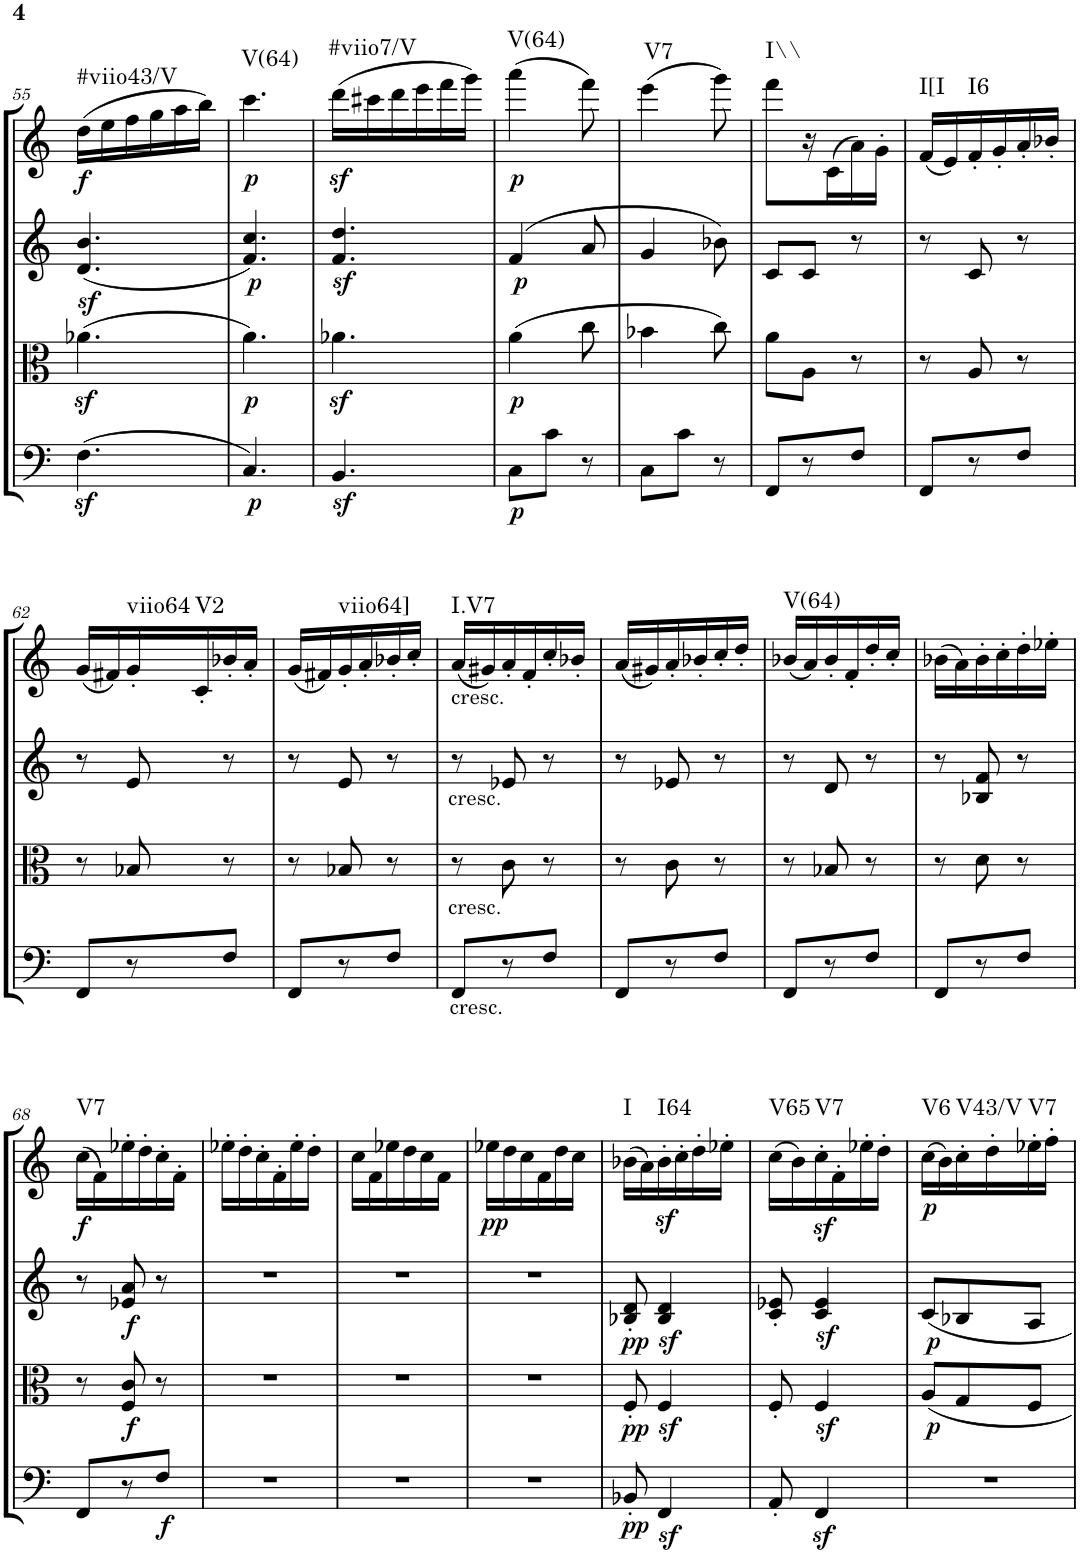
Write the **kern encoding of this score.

**kern	**dynam	**kern	**dynam	**kern	**dynam	**kern	**dynam	**harte
*part4	*part4	*part3	*part3	*part2	*part2	*part1	*part1	*part1
*staff4	*staff4	*staff3	*staff3	*staff2	*staff2	*staff1	*staff1	*
*I"Violoncello	*	*I"Viola	*	*I"Violin II	*	*I"Violin I	*	*
*I'Vc	*	*I'Vla	*	*I'Vln	*	*I'Vln	*	*
!!LO:PB:g=z
*clefF4	*	*clefC3	*	*clefG2	*	*clefG2	*	*
*k[]	*	*k[]	*	*k[]	*	*k[]	*	*
*M3/8	*	*M3/8	*	*M3/8	*	*M3/8	*	*
=55	=55	=55	=55	=55	=55	=55	=55	=55
!	!	!	!	!	!	!	!LO:DY:b	!LO:H:kt=#viio43/V
(4.Fz<\	.	(4.a-Xz<\	.	(4.d/z< 4.b/z<	.	(16dd\LL	f	N
.	.	.	.	.	.	16ee\	.	.
.	.	.	.	.	.	16ff\	.	.
.	.	.	.	.	.	16gg\	.	.
.	.	.	.	.	.	16aa\	.	.
.	.	.	.	.	.	16bb\JJ)	.	.
=56	=56	=56	=56	=56	=56	=56	=56	=56
!	!LO:DY:b	!	!LO:DY:b	!	!LO:DY:b	!	!LO:DY:b	!LO:H:kt=V(64)
4.C/)	p	4.a\)	p	4.f/ 4.cc/)	p	4.ccc\	p	N
=57	=57	=57	=57	=57	=57	=57	=57	=57
!	!	!	!	!	!	!	!LO:DY:b	!LO:H:kt=#viio7/V
4.BBz</	.	4.a-Xz<\	.	4.f/z< 4.dd/z<	.	(16ddd\LL	sf	N
.	.	.	.	.	.	16ccc#X\	.	.
.	.	.	.	.	.	16ddd\	.	.
.	.	.	.	.	.	16eee\	.	.
.	.	.	.	.	.	16fff\	.	.
.	.	.	.	.	.	16ggg\JJ)	.	.
=58	=58	=58	=58	=58	=58	=58	=58	=58
!	!LO:DY:b	!	!LO:DY:b	!	!LO:DY:b	!	!LO:DY:b	!LO:H:kt=V(64)
8C\L	p	(4a\	p	(4f/	p	(4aaa\	p	N
8c\J	.	.	.	.	.	.	.	.
8r	.	8cc\	.	8a/	.	8fff\)	.	.
=59	=59	=59	=59	=59	=59	=59	=59	=59
!	!	!	!	!	!	!	!	!LO:H:kt=V7
8C\L	.	4b-X\	.	4g/	.	(4eee\	.	N
8c\J	.	.	.	.	.	.	.	.
8r	.	8cc\)	.	8b-X\)	.	8ggg\)	.	.
=60	=60	=60	=60	=60	=60	=60	=60	=60
!	!	!	!	!	!	!	!	!LO:H:kt=I\\
8FF/L	.	8a\L	.	8c/L	.	8fff\L	.	N
8r	.	8A\J	.	8c/J	.	16r	.	.
.	.	.	.	.	.	(16c\	.	.
8F/J	.	8r	.	8r	.	16a\)	.	.
.	.	.	.	.	.	16g'\JJ	.	.
=61	=61	=61	=61	=61	=61	=61	=61	=61
!	!	!	!	!	!	!	!	!LO:H:kt=I[I
8FF/L	.	8r	.	8r	.	(16f/LL	.	N
.	.	.	.	.	.	16e/)	.	.
!	!	!	!	!	!	!	!	!LO:H:kt=I6
8r	.	8A/	.	8c/	.	16f'/	.	N
.	.	.	.	.	.	16g'/	.	.
8F/J	.	8r	.	8r	.	16a'/	.	.
.	.	.	.	.	.	16b-X'/JJ	.	.
!!LO:LB:g=z
=62	=62	=62	=62	=62	=62	=62	=62	=62
8FF/L	.	8r	.	8r	.	(16g/LL	.	.
.	.	.	.	.	.	16f#X/)	.	.
!	!	!	!	!	!	!	!	!LO:H:kt=viio64
8r	.	8B-X/	.	8e/	.	16g'/	.	N
!	!	!	!	!	!	!	!	!LO:H:kt=V2
.	.	.	.	.	.	16c'/	.	N
8F/J	.	8r	.	8r	.	16b-X'/	.	.
.	.	.	.	.	.	16a'/JJ	.	.
=63	=63	=63	=63	=63	=63	=63	=63	=63
8FF/L	.	8r	.	8r	.	(16g/LL	.	.
.	.	.	.	.	.	16f#X/)	.	.
!	!	!	!	!	!	!	!	!LO:H:kt=viio64]
8r	.	8B-X/	.	8e/	.	16g'/	.	N
.	.	.	.	.	.	16a'/	.	.
8F/J	.	8r	.	8r	.	16b-X'/	.	.
.	.	.	.	.	.	16cc'/JJ	.	.
=64	=64	=64	=64	=64	=64	=64	=64	=64
!	!	!	!	!	!	!LO:TX:b:t=cresc.	!	!
!	!	!	!	!LO:TX:b:t=cresc.	!	!	!	!
!	!	!LO:TX:b:t=cresc.	!	!	!	!	!	!
!LO:TX:b:t=cresc.	!	!	!	!	!	!	!	!LO:H:kt=I.V7
8FF/L	.	8r	.	8r	.	(16a/LL	.	N
.	.	.	.	.	.	16g#X/)	.	.
8r	.	8c\	.	8e-X/	.	16a'/	.	.
.	.	.	.	.	.	16f'/	.	.
8F/J	.	8r	.	8r	.	16cc'/	.	.
.	.	.	.	.	.	16b-X'/JJ	.	.
=65	=65	=65	=65	=65	=65	=65	=65	=65
8FF/L	.	8r	.	8r	.	(16a/LL	.	.
.	.	.	.	.	.	16g#X/)	.	.
8r	.	8c\	.	8e-X/	.	16a'/	.	.
.	.	.	.	.	.	16b-X'/	.	.
8F/J	.	8r	.	8r	.	16cc'/	.	.
.	.	.	.	.	.	16dd'/JJ	.	.
=66	=66	=66	=66	=66	=66	=66	=66	=66
!	!	!	!	!	!	!	!	!LO:H:kt=V(64)
8FF/L	.	8r	.	8r	.	(16b-X/LL	.	N
.	.	.	.	.	.	16a/)	.	.
8r	.	8B-X/	.	8d/	.	16b-'/	.	.
.	.	.	.	.	.	16f'/	.	.
8F/J	.	8r	.	8r	.	16dd'/	.	.
.	.	.	.	.	.	16cc'/JJ	.	.
=67	=67	=67	=67	=67	=67	=67	=67	=67
8FF/L	.	8r	.	8r	.	(16b-X\LL	.	.
.	.	.	.	.	.	16a\)	.	.
8r	.	8d\	.	8B-X/ 8f/	.	16b-'\	.	.
.	.	.	.	.	.	16cc'\	.	.
8F/J	.	8r	.	8r	.	16dd'\	.	.
.	.	.	.	.	.	16ee-X'\JJ	.	.
!!LO:LB:g=z
=68	=68	=68	=68	=68	=68	=68	=68	=68
!	!	!	!	!	!LO:DY:a	!	!	!LO:H:kt=V7
8FF/L	.	8r	.	8r	f	(16cc\LL	.	N
.	.	.	.	.	.	16f\)	.	.
!	!	!	!LO:DY:b	!	!LO:DY:b	!	!	!
8r	.	8F/ 8c/	f	8e-X/ 8a/	f	16ee-X'\	.	.
.	.	.	.	.	.	16dd'\	.	.
!	!LO:DY:b	!	!	!	!	!	!	!
8F/J	f	8r	.	8r	.	16cc'\	.	.
.	.	.	.	.	.	16f'\JJ	.	.
=69	=69	=69	=69	=69	=69	=69	=69	=69
4.r	.	4.r	.	4.r	.	16ee-X'\LL	.	.
.	.	.	.	.	.	16dd'\	.	.
.	.	.	.	.	.	16cc'\	.	.
.	.	.	.	.	.	16f'\	.	.
.	.	.	.	.	.	16ee-'\	.	.
.	.	.	.	.	.	16dd'\JJ	.	.
=70	=70	=70	=70	=70	=70	=70	=70	=70
4.r	.	4.r	.	4.r	.	16cc\LL	.	.
.	.	.	.	.	.	16f\	.	.
.	.	.	.	.	.	16ee-X\	.	.
.	.	.	.	.	.	16dd\	.	.
.	.	.	.	.	.	16cc\	.	.
.	.	.	.	.	.	16f\JJ	.	.
=71	=71	=71	=71	=71	=71	=71	=71	=71
!	!	!	!	!	!	!	!LO:DY:b	!
4.r	.	4.r	.	4.r	.	16ee-X\LL	pp	.
.	.	.	.	.	.	16dd\	.	.
.	.	.	.	.	.	16cc\	.	.
.	.	.	.	.	.	16f\	.	.
.	.	.	.	.	.	16dd\	.	.
.	.	.	.	.	.	16cc\JJ	.	.
=72	=72	=72	=72	=72	=72	=72	=72	=72
!	!LO:DY:b	!	!LO:DY:b	!	!LO:DY:b	!	!	!LO:H:kt=I
8BB-X'/	pp	8F'/	pp	8B-X/' 8d/'	pp	(16b-X\LL	.	N
.	.	.	.	.	.	16a\)	.	.
!	!	!	!	!	!	!	!LO:DY:b	!LO:H:kt=I64
4FFz</	.	4Fz</	.	4B-/z< 4d/z<	.	16b-'\	sf	N
.	.	.	.	.	.	16cc'\	.	.
.	.	.	.	.	.	16dd'\	.	.
.	.	.	.	.	.	16ee-X'\JJ	.	.
=73	=73	=73	=73	=73	=73	=73	=73	=73
!	!	!	!	!	!	!	!	!LO:H:kt=V65
8AA'/	.	8F'/	.	8c/' 8e-X/'	.	(16cc\LL	.	N
.	.	.	.	.	.	16b\)	.	.
!	!	!	!	!	!	!	!LO:DY:b	!LO:H:kt=V7
4FFz</	.	4Fz</	.	4c/z< 4e-/z<	.	16cc'\	sf	N
.	.	.	.	.	.	16f'\	.	.
.	.	.	.	.	.	16ee-X'\	.	.
.	.	.	.	.	.	16dd'\JJ	.	.
=74	=74	=74	=74	=74	=74	=74	=74	=74
!	!	!	!LO:DY:b	!	!LO:DY:b	!	!LO:DY:b	!LO:H:kt=V6
4.r	.	8A/L	p	8c/L	p	(16cc\LL	p	N
.	.	.	.	.	.	16b\)	.	.
!	!	!	!	!	!	!	!	!LO:H:kt=V43/V
.	.	8G/	.	8B-X/	.	16cc'\	.	N
.	.	.	.	.	.	16dd'\	.	.
!	!	!	!	!	!	!	!	!LO:H:kt=V7
.	.	8F/J	.	8A/J	.	16ee-X'\	.	N
.	.	.	.	.	.	16ff'\JJ	.	.
=	=	=	=	=	=	=	=	=
*-	*-	*-	*-	*-	*-	*-	*-	*-
